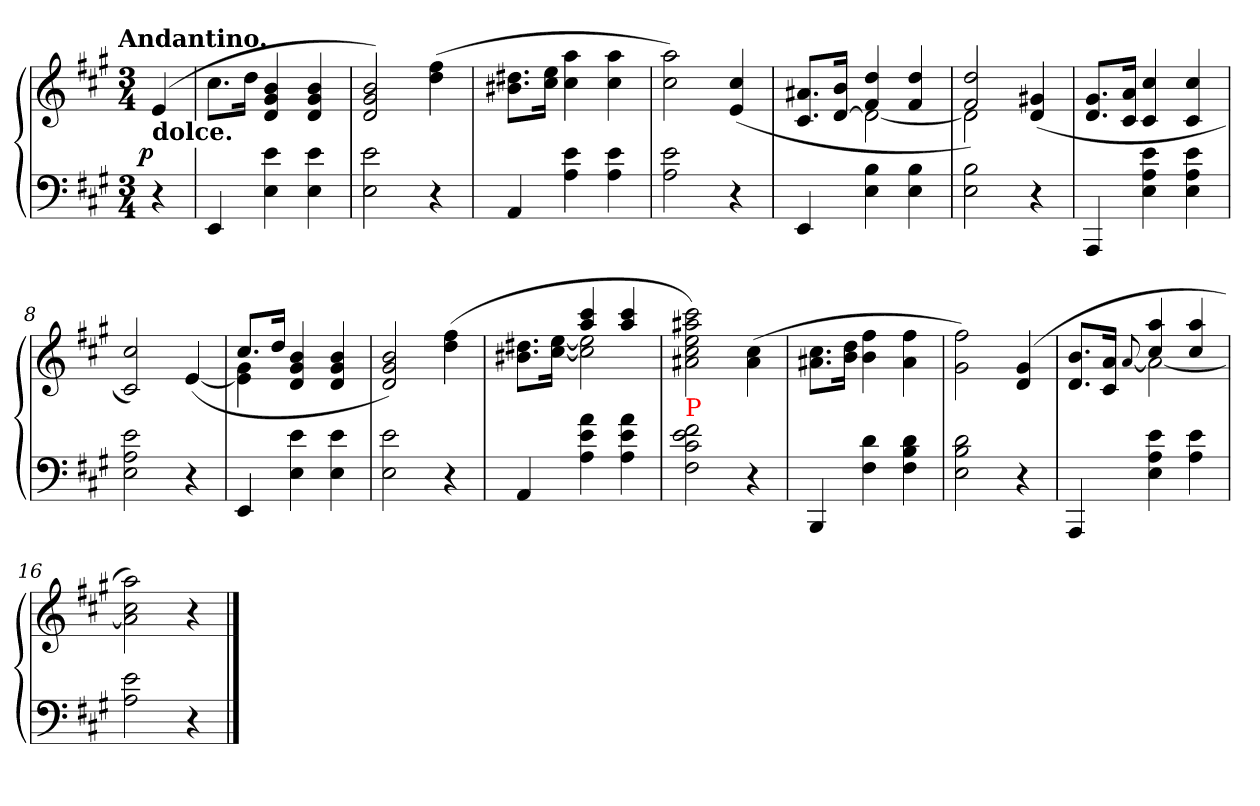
**kern	**kern	**dynam
*part1	*part1	*part1
*staff2	*staff1	*staff1/2
*clefF4	*clefG2	*
*k[f#c#g#]	*k[f#c#g#]	*
*A:	*A:	*
!!LO:TX:omd:t=Andantino.
*M3/4	*M3/4	*
*MM92	*MM92	*
=	=	=
!	!LO:TX:b:B:t=dolce.	!
!	!	!LO:DY:rj
4r	(>4e	p
=1	=1	=1
4EE	8.cc#L	.
.	16ddJk	.
4e 4E	4b 4g# 4d	.
4e 4E	4b 4g# 4d	.
=2	=2	=2
2e 2E	2b 2g# 2d)	.
4r	(>4ff# 4dd	.
=3	=3	=3
4AA	8.dd#X 8.b#XL	.
.	16ee 16cc#Jk	.
4e 4A	4aa 4cc#	.
4e 4A	4aa 4cc#	.
=4	=4	=4
2e 2A	2aa 2cc#)	.
4r	(>4cc# 4e	.
=5	=5	=5
*	*^	*
4EE	8.a#X 8.c#L	4ryy	.
.	16b [16dJk	.	.
4B 4E	4dd 4f#	2d_	.
4B 4E	4dd 4f#	.	.
=6	=6	=6	=6
2B 2E	2dd 2f#)	2d]	.
4r	(>4g#X 4d	4ryy	.
*	*v	*v	*
=7	=7	=7
4AAA	8.g# 8.dL	.
.	16a 16c#Jk	.
4e 4A 4E	4cc# 4c#	.
4e 4A 4E	4cc# 4c#	.
=8	=8	=8
2e 2A 2E	2cc# 2c#)	.
4r	(>[4e	.
=9	=9	=9
*	*^	*
4EE	8.cc#L	4g# 4e]	.
.	16ddJk	.	.
4e 4E	4b 4g# 4d	2ryy	.
4e 4E	4b 4g# 4d	.	.
*	*v	*v	*
=10	=10	=10
2e 2E	2b 2g# 2d)	.
4r	(>4ff# 4dd	.
=11	=11	=11
*	*^	*
4AA	4ryy	8.dd#X 8.b#XL	.
.	.	[16ee [16cc#Jk	.
4a 4e 4A	4ccc# 4aa	2ee] 2cc#]	.
4a 4e 4A	4ccc# 4aa	.	.
*	*v	*v	*
=12	=12	=12
!	!LO:TX:b:color=red:t=P	!
2f# 2e 2c# 2F#	2ccc# 2aa#X 2ee 2cc# 2a#X)	.
4r	(>4cc# 4a#	.
=13	=13	=13
4BBB	8.cc# 8.a#XL	.
.	16dd 16bJk	.
4d 4F#	4ff# 4b	.
4d 4B 4F#	4ff# 4a#	.
=14	=14	=14
2d 2B 2E	2ff# 2g#)	.
4r	(>4g# 4d	.
=15	=15	=15
*	*^	*
4AAA	8.b 8.dL	4ryy	.
.	16a 16c#Jk	.	.
.	[8qqa/	.	.
4e 4A 4E	4aa 4cc#	2a_	.
4e 4A	4aa 4cc#	.	.
*	*v	*v	*
=16	=16	=16
2e 2A	2aa 2cc# 2a])	.
4r	4r	.
==	==	==
*-	*-	*-
